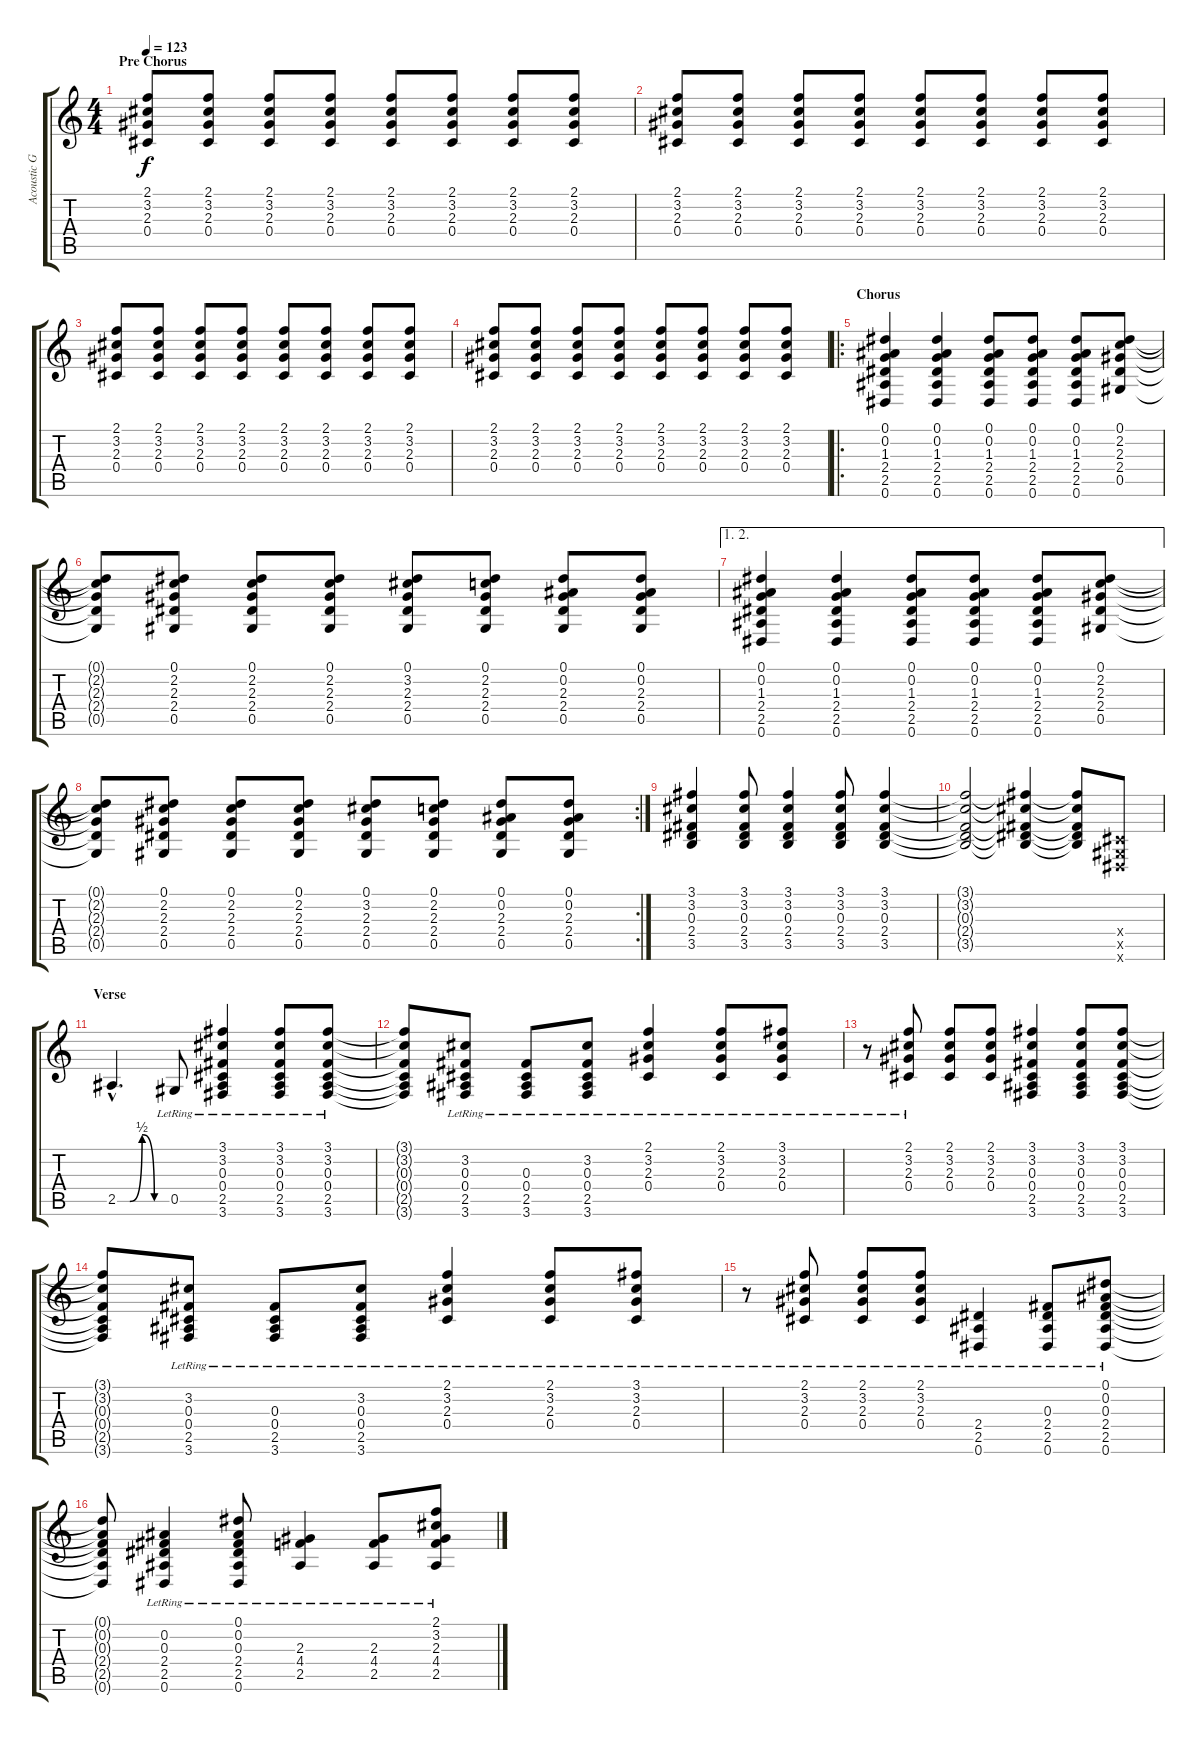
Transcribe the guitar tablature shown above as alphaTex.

\track ("Acoustic Guitar" "Acoustic G") {instrument acousticguitarsteel}
\staff {score tabs}
\tuning (Eb4 Bb3 Gb3 Db3 Ab2 Eb2) {hide}
\ts (4 4)
\section ("" "Pre Chorus")
\tempo 123
\clef g2
\ks c
(2.1 3.2 2.3 0.4).8{dy f} (2.1 3.2 2.3 0.4).8 (2.1 3.2 2.3 0.4).8 (2.1 3.2 2.3 0.4).8 (2.1 3.2 2.3 0.4).8 (2.1 3.2 2.3 0.4).8 (2.1 3.2 2.3 0.4).8 (2.1 3.2 2.3 0.4).8 |
(2.1 3.2 2.3 0.4).8 (2.1 3.2 2.3 0.4).8 (2.1 3.2 2.3 0.4).8 (2.1 3.2 2.3 0.4).8 (2.1 3.2 2.3 0.4).8 (2.1 3.2 2.3 0.4).8 (2.1 3.2 2.3 0.4).8 (2.1 3.2 2.3 0.4).8 |
(2.1 3.2 2.3 0.4).8 (2.1 3.2 2.3 0.4).8 (2.1 3.2 2.3 0.4).8 (2.1 3.2 2.3 0.4).8 (2.1 3.2 2.3 0.4).8 (2.1 3.2 2.3 0.4).8 (2.1 3.2 2.3 0.4).8 (2.1 3.2 2.3 0.4).8 |
(2.1 3.2 2.3 0.4).8 (2.1 3.2 2.3 0.4).8 (2.1 3.2 2.3 0.4).8 (2.1 3.2 2.3 0.4).8 (2.1 3.2 2.3 0.4).8 (2.1 3.2 2.3 0.4).8 (2.1 3.2 2.3 0.4).8 (2.1 3.2 2.3 0.4).8 |
\ro
\section ("" "Chorus")
(0.1 0.2 1.3 2.4 2.5 0.6).4 (0.1 0.2 1.3 2.4 2.5 0.6).4 (0.1 0.2 1.3 2.4 2.5 0.6).8 (0.1 0.2 1.3 2.4 2.5 0.6).8 (0.1 0.2 1.3 2.4 2.5 0.6).8 (0.1 2.2 2.3 2.4 0.5).8 |
(0.1{t} 2.2{t} 2.3{t} 2.4{t} 0.5{t}).8 (0.1 2.2 2.3 2.4 0.5).8 (0.1 2.2 2.3 2.4 0.5).8 (0.1 2.2 2.3 2.4 0.5).8 (0.1 3.2 2.3 2.4 0.5).8 (0.1 2.2 2.3 2.4 0.5).8 (0.1 0.2 2.3 2.4 0.5).8 (0.1 0.2 2.3 2.4 0.5).8 |
\ae (1 2)
(0.1 0.2 1.3 2.4 2.5 0.6).4 (0.1 0.2 1.3 2.4 2.5 0.6).4 (0.1 0.2 1.3 2.4 2.5 0.6).8 (0.1 0.2 1.3 2.4 2.5 0.6).8 (0.1 0.2 1.3 2.4 2.5 0.6).8 (0.1 2.2 2.3 2.4 0.5).8 |
\rc 2
(0.1{t} 2.2{t} 2.3{t} 2.4{t} 0.5{t}).8 (0.1 2.2 2.3 2.4 0.5).8 (0.1 2.2 2.3 2.4 0.5).8 (0.1 2.2 2.3 2.4 0.5).8 (0.1 3.2 2.3 2.4 0.5).8 (0.1 2.2 2.3 2.4 0.5).8 (0.1 0.2 2.3 2.4 0.5).8 (0.1 0.2 2.3 2.4 0.5).8 |
(3.1 3.2 0.3 2.4 3.5).4 (3.1 3.2 0.3 2.4 3.5).8 (3.1 3.2 0.3 2.4 3.5).4 (3.1 3.2 0.3 2.4 3.5).8 (3.1 3.2 0.3 2.4 3.5).4 |
(3.1{t} 3.2{t} 0.3{t} 2.4{t} 3.5{t}).2 (3.1{t} 3.2{t} 0.3{t} 2.4{t} 3.5{t}).4 (3.1{t} 3.2{t} 0.3{t} 2.4{t} 3.5{t}).8 (0.4{x} 0.5{x} 0.6{x}).8 |
\section ("" "Verse")
2.5{be (custom 0 0 15 0 30 2 45 0 60 0) hac}.4{d} 0.5{lr}.8 (3.1{lr} 3.2{lr} 0.3{lr} 0.4{lr} 2.5{lr} 3.6{lr}).4 (3.1{lr} 3.2{lr} 0.3{lr} 0.4{lr} 2.5{lr} 3.6{lr}).8 (3.1{lr} 3.2{lr} 0.3{lr} 0.4{lr} 2.5{lr} 3.6{lr}).8 |
(3.1{t} 3.2{t} 0.3{t} 0.4{t} 2.5{t} 3.6{t}).8 (3.2{lr} 0.3 0.4 2.5 3.6).8 (0.3{lr} 0.4 2.5 3.6).8 (3.2{lr} 0.3 0.4 2.5 3.6).8 (2.1{lr} 3.2{lr} 2.3{lr} 0.4{lr}).4 (2.1{lr} 3.2{lr} 2.3{lr} 0.4{lr}).8 (3.1{lr} 3.2{lr} 2.3{lr} 0.4{lr}).8 |
r.8 (2.1{lr} 3.2{lr} 2.3{lr} 0.4{lr}).8 (2.1 3.2 2.3 0.4).8 (2.1 3.2 2.3 0.4).8 (3.1 3.2 0.3 0.4 2.5 3.6).4 (3.1 3.2 0.3 0.4 2.5 3.6).8 (3.1 3.2 0.3 0.4 2.5 3.6).8 |
(3.1{t} 3.2{t} 0.3{t} 0.4{t} 2.5{t} 3.6{t}).8 (3.2{lr} 0.3 0.4 2.5 3.6).8 (0.3{lr} 0.4 2.5 3.6).8 (3.2{lr} 0.3 0.4 2.5 3.6).8 (2.1{lr} 3.2{lr} 2.3{lr} 0.4{lr}).4 (2.1{lr} 3.2{lr} 2.3{lr} 0.4{lr}).8 (3.1{lr} 3.2{lr} 2.3{lr} 0.4{lr}).8 |
r.8 (2.1{lr} 3.2{lr} 2.3{lr} 0.4{lr}).8 (2.1{lr} 3.2{lr} 2.3{lr} 0.4{lr}).8 (2.1{lr} 3.2{lr} 2.3{lr} 0.4{lr}).8 (2.4{lr} 2.5{lr} 0.6{lr}).4 (0.3{lr} 2.4{lr} 2.5{lr} 0.6).8 (0.1{lr} 0.2{lr} 0.3 2.4 2.5 0.6).8 |
(0.1{t} 0.2{t} 0.3{t} 2.4{t} 2.5{t} 0.6{t}).8 (0.2{lr} 0.3{lr} 2.4{lr} 2.5{lr} 0.6{lr}).4 (0.1{lr} 0.2{lr} 0.3{lr} 2.4{lr} 2.5{lr} 0.6{lr}).8 (2.3{lr} 4.4{lr} 2.5{lr}).4 (2.3{lr} 4.4{lr} 2.5{lr}).8 (2.1{lr} 3.2{lr} 2.3{lr} 4.4{lr} 2.5{lr}).8
